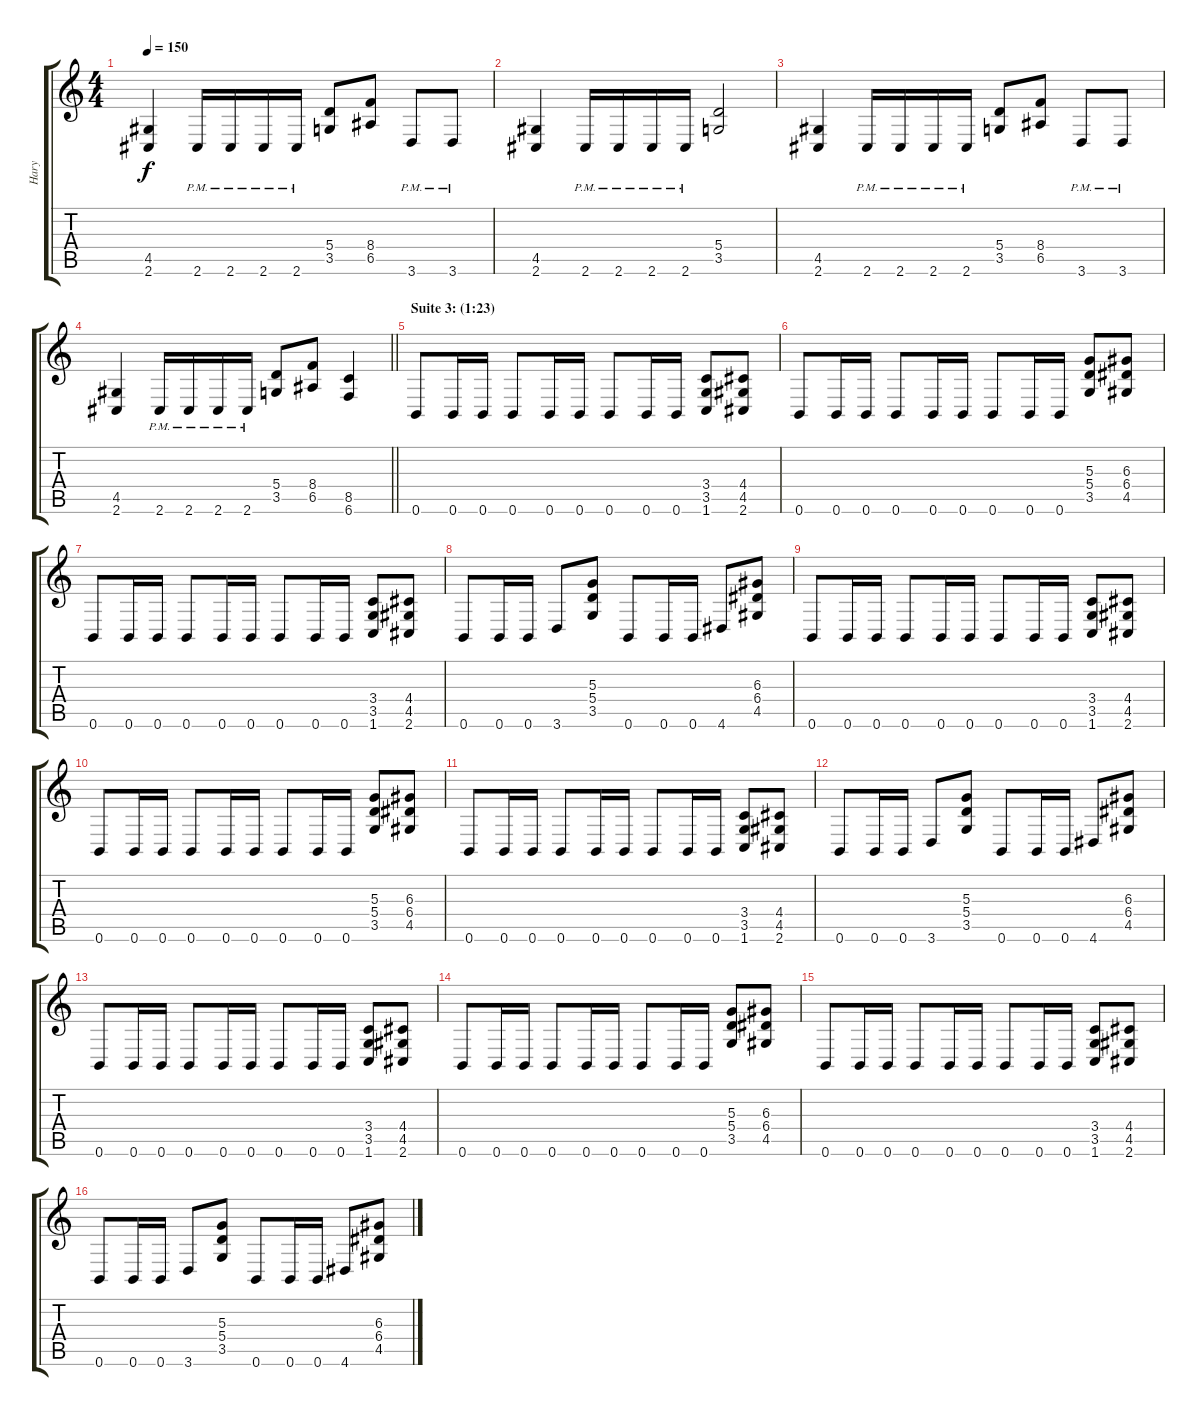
\track ("Hary" "Hary") {instrument overdrivenguitar}
\staff {score tabs}
\tuning (B3 Gb3 D3 A2 E2 B1) {hide}
\ts (4 4)
\tempo 150
\clef g2
\ks c
(4.5 2.6).4{dy f} 2.6{pm}.16 2.6{pm}.16 2.6{pm}.16 2.6{pm}.16 (5.4 3.5).8 (8.4 6.5).8 3.6{pm}.8 3.6{pm}.8 |
(4.5 2.6).4 2.6{pm}.16 2.6{pm}.16 2.6{pm}.16 2.6{pm}.16 (5.4 3.5).2 |
(4.5 2.6).4 2.6{pm}.16 2.6{pm}.16 2.6{pm}.16 2.6{pm}.16 (5.4 3.5).8 (8.4 6.5).8 3.6{pm}.8 3.6{pm}.8 |
\barLineRight lightlight
(4.5 2.6).4 2.6{pm}.16 2.6{pm}.16 2.6{pm}.16 2.6{pm}.16 (5.4 3.5).8 (8.4 6.5).8 (8.5 6.6).4 |
\section ("" "Suite 3: (1:23)")
0.6.8 0.6.16 0.6.16 0.6.8 0.6.16 0.6.16 0.6.8 0.6.16 0.6.16 (3.4 3.5 1.6).8 (4.4 4.5 2.6).8 |
0.6.8 0.6.16 0.6.16 0.6.8 0.6.16 0.6.16 0.6.8 0.6.16 0.6.16 (5.3 5.4 3.5).8 (6.3 6.4 4.5).8 |
0.6.8 0.6.16 0.6.16 0.6.8 0.6.16 0.6.16 0.6.8 0.6.16 0.6.16 (3.4 3.5 1.6).8 (4.4 4.5 2.6).8 |
0.6.8 0.6.16 0.6.16 3.6.8 (5.3 5.4 3.5).8 0.6.8 0.6.16 0.6.16 4.6.8 (6.3 6.4 4.5).8 |
0.6.8 0.6.16 0.6.16 0.6.8 0.6.16 0.6.16 0.6.8 0.6.16 0.6.16 (3.4 3.5 1.6).8 (4.4 4.5 2.6).8 |
0.6.8 0.6.16 0.6.16 0.6.8 0.6.16 0.6.16 0.6.8 0.6.16 0.6.16 (5.3 5.4 3.5).8 (6.3 6.4 4.5).8 |
0.6.8 0.6.16 0.6.16 0.6.8 0.6.16 0.6.16 0.6.8 0.6.16 0.6.16 (3.4 3.5 1.6).8 (4.4 4.5 2.6).8 |
0.6.8 0.6.16 0.6.16 3.6.8 (5.3 5.4 3.5).8 0.6.8 0.6.16 0.6.16 4.6.8 (6.3 6.4 4.5).8 |
0.6.8 0.6.16 0.6.16 0.6.8 0.6.16 0.6.16 0.6.8 0.6.16 0.6.16 (3.4 3.5 1.6).8 (4.4 4.5 2.6).8 |
0.6.8 0.6.16 0.6.16 0.6.8 0.6.16 0.6.16 0.6.8 0.6.16 0.6.16 (5.3 5.4 3.5).8 (6.3 6.4 4.5).8 |
0.6.8 0.6.16 0.6.16 0.6.8 0.6.16 0.6.16 0.6.8 0.6.16 0.6.16 (3.4 3.5 1.6).8 (4.4 4.5 2.6).8 |
0.6.8 0.6.16 0.6.16 3.6.8 (5.3 5.4 3.5).8 0.6.8 0.6.16 0.6.16 4.6.8 (6.3 6.4 4.5).8
